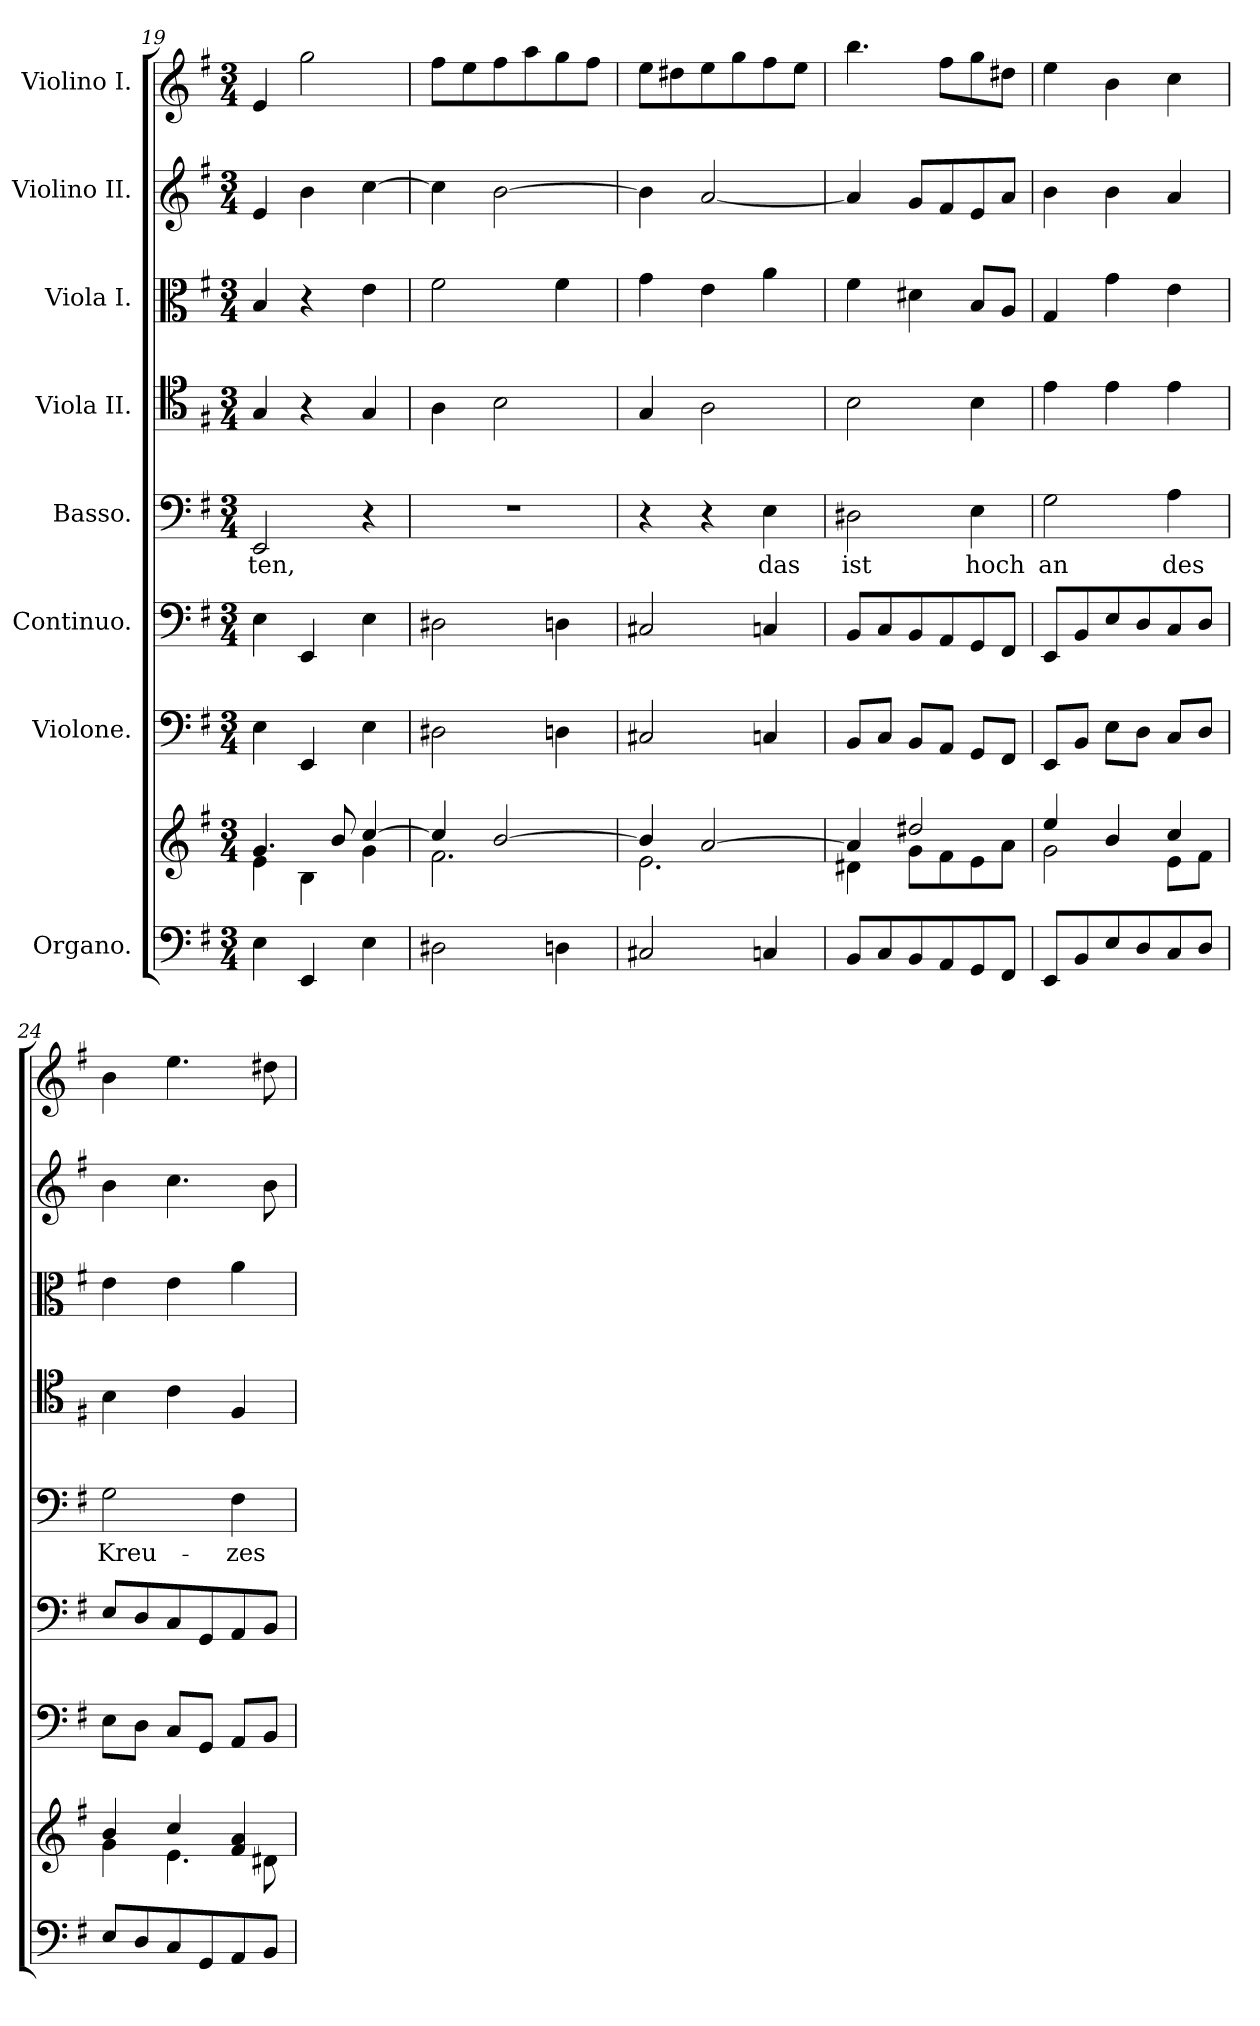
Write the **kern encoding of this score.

**kern	**kern	**kern	**kern	**kern	**text	**kern	**kern	**kern	**kern
*part8	*part8	*part7	*part6	*part5	*part5	*part4	*part3	*part2	*part1
*staff9	*staff8	*staff7	*staff6	*staff5	*staff5	*staff4	*staff3	*staff2	*staff1
*I"Organo.	*	*I"Violone.	*I"Continuo.	*I"Basso.	*	*I"Viola II.	*I"Viola I.	*I"Violino II.	*I"Violino I.
*clefF4	*clefG2	*clefF4	*clefF4	*clefF4	*	*clefC4	*clefC3	*clefG2	*clefG2
*	*	*ITrd7c12	*	*	*	*	*	*	*
*k[f#]	*k[f#]	*k[f#]	*k[f#]	*k[f#]	*	*k[f#]	*k[f#]	*k[f#]	*k[f#]
*M3/4	*M3/4	*M3/4	*M3/4	*M3/4	*	*M3/4	*M3/4	*M3/4	*M3/4
=19	=19	=19	=19	=19	=19	=19	=19	=19	=19
*	*^	*	*	*	*	*	*	*	*
!	!	!	!	!	!	!LO:LY:b	!	!	!	!
4E\	4.g/	4e\	4EE\	4E\	2EE/	-ten,	4G/	4B/	4e/	4e/
4EE/	.	4B\	4EEE/	4EE/	.	.	4r	4r	4b\	2gg\
.	8b/	.	.	.	.	.	.	.	.	.
4E\	[4cc/	4g\	4EE\	4E\	4r	.	4G/	4e\	[4cc\	.
=20	=20	=20	=20	=20	=20	=20	=20	=20	=20	=20
2D#X\	4cc/]	2.f#\	2DD#X\	2D#X\	2.r	.	4A\	2f#\	4cc\]	8ff#\L
.	.	.	.	.	.	.	.	.	.	8ee\
.	[2b/	.	.	.	.	.	2B\	.	[2b\	8ff#\
.	.	.	.	.	.	.	.	.	.	8aa\
4Dn\	.	.	4DDn\	4Dn\	.	.	.	4f#\	.	8gg\
.	.	.	.	.	.	.	.	.	.	8ff#\J
=21	=21	=21	=21	=21	=21	=21	=21	=21	=21	=21
2C#X/	4b/]	2.e\	2CC#X/	2C#X/	4r	.	4G/	4g\	4b\]	8ee\L
.	.	.	.	.	.	.	.	.	.	8dd#X\
.	[2a/	.	.	.	4r	.	2A\	4e\	[2a/	8ee\
.	.	.	.	.	.	.	.	.	.	8gg\
!	!	!	!	!	!	!LO:LY:b	!	!	!	!
4Cn/	.	.	4CCn/	4Cn/	4E\	das	.	4a\	.	8ff#\
.	.	.	.	.	.	.	.	.	.	8ee\J
!!LO:LB:g=z
=22	=22	=22	=22	=22	=22	=22	=22	=22	=22	=22
!	!	!	!	!	!	!LO:LY:b	!	!	!	!
8BB/L	4a/]	4d#X\	8BBB/L	8BB/L	2D#X\	ist	2B\	4f#\	4a/]	4.bb\
8C/	.	.	8CC/J	8C/	.	.	.	.	.	.
8BB/	2dd#X/	8g\L	8BBB/L	8BB/	.	.	.	4d#X\	8g/L	.
8AA/	.	8f#\	8AAA/J	8AA/	.	.	.	.	8f#/	8ff#\L
!	!	!	!	!	!	!LO:LY:b	!	!	!	!
8GG/	.	8e\	8GGG/L	8GG/	4E\	hoch	4B\	8B/L	8e/	8gg\
8FF#/J	.	8a\J	8FFF#/J	8FF#/J	.	.	.	8A/J	8a/J	8dd#X\J
=23	=23	=23	=23	=23	=23	=23	=23	=23	=23	=23
!	!	!	!	!	!	!LO:LY:b	!	!	!	!
8EE/L	4ee/	2g\	8EEE/L	8EE/L	2G\	an	4e\	4G/	4b\	4ee\
8BB/	.	.	8BBB/J	8BB/	.	.	.	.	.	.
8E/	4b/	.	8EE\L	8E/	.	.	4e\	4g\	4b\	4b\
8D/	.	.	8DD\J	8D/	.	.	.	.	.	.
!	!	!	!	!	!	!LO:LY:b	!	!	!	!
8C/	4cc/	8e\L	8CC/L	8C/	4A\	des	4e\	4e\	4a/	4cc\
8D/J	.	8f#\J	8DD/J	8D/J	.	.	.	.	.	.
=24	=24	=24	=24	=24	=24	=24	=24	=24	=24	=24
!	!	!	!	!	!	!LO:LY:b	!	!	!	!
8E/L	4b/	4g\	8EE\L	8E/L	2G\	Kreu-	4B\	4e\	4b\	4b\
8D/	.	.	8DD\J	8D/	.	.	.	.	.	.
8C/	4cc/	4.e\	8CC/L	8C/	.	.	4c\	4e\	4.cc\	4.ee\
8GG/	.	.	8GGG/J	8GG/	.	.	.	.	.	.
!	!	!	!	!	!	!LO:LY:b	!	!	!	!
8AA/	4f#/ 4a/	.	8AAA/L	8AA/	4F#\	-zes	4F#/	4a\	.	.
8BB/J	.	8d#X\	8BBB/J	8BB/J	.	.	.	.	8b\	8dd#X\
*	*v	*v	*	*	*	*	*	*	*	*
=	=	=	=	=	=	=	=	=	=
*-	*-	*-	*-	*-	*-	*-	*-	*-	*-
